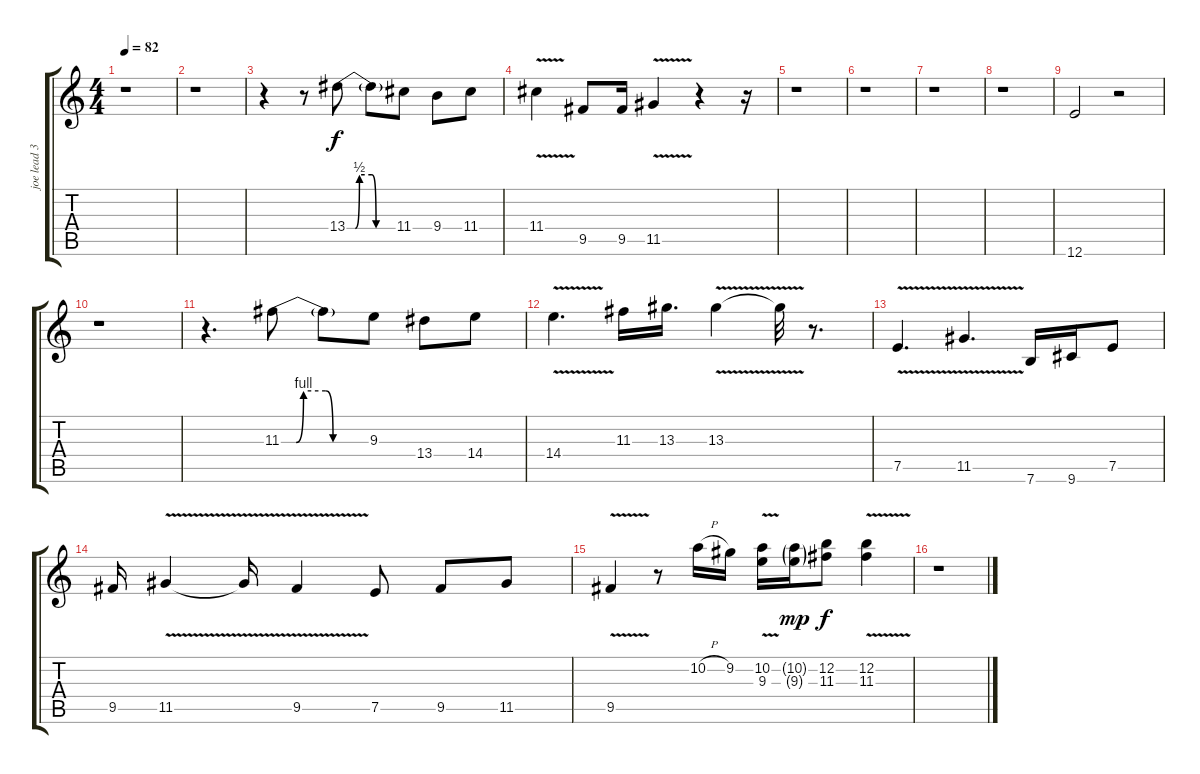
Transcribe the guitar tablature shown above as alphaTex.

\track ("joe lead 3" "joe lead 3") {instrument electricguitarjazz}
\staff {score tabs}
\tuning (E4 B3 G3 D3 A2 E2) {hide}
\ts (4 4)
\tempo 82
\clef g2
\ks c
r.1{dy f} |
r.1 |
r.4 r.8 13.4{be (custom 0 0 10 0 15 2 30 2 35 0 45 0 60 0)}.8 13.4{t}.8 11.4.8 9.4.8 11.4.8 |
11.4{v}.4 9.5.8 9.5.16 11.5{v}.4 r.4 r.16 |
r.1 |
r.1 |
r.1 |
r.1 |
12.6.2 r.2 |
r.1 |
r.4{d} 11.3{be (custom 0 0 10 0 15 4 30 4 35 0 45 0 60 0)}.8 11.3{t}.8 9.3.8 13.4.8 14.4.8 |
14.4{v}.4{d} 11.3.16 13.3.16{d} 13.3{v}.4 13.3{t}.32 r.8{d} |
7.5{v}.4{d} 11.5{v}.4{d} 7.6.16 9.6.16 7.5.8 |
9.5.16 11.5{v}.4 11.5{t}.16 9.5{v}.4 7.5.8 9.5.8 11.5.8 |
9.5{v}.4 r.8 10.2{h}.16 9.2.16 (10.2{v} 9.3{v}).16 (10.2{g} 9.3{g}).16{dy mp} (12.2 11.3).8{dy f} (12.2{v} 11.3{v}).4 |
r.1
